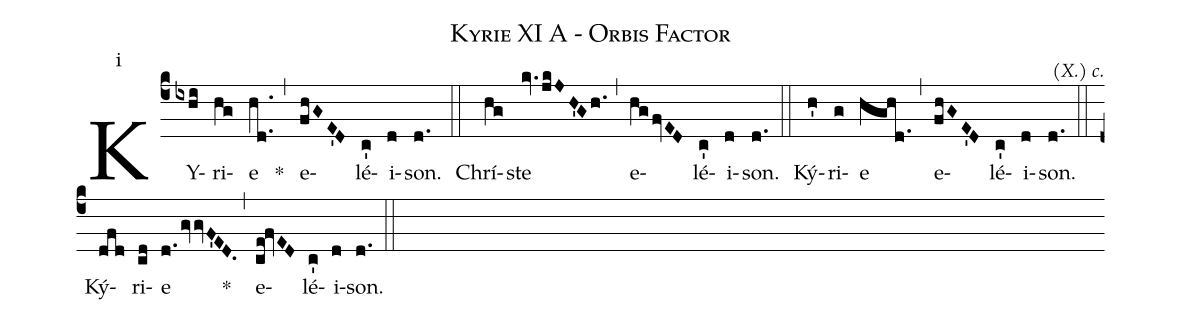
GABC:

name:Kyrie XI A - Orbis Factor;
mode:i;
commentary:(X.) c.;
%%
(c4) KY(ixhi)ri(hg)e(hd..) *(,) e(fhGE'D)lé(c')i(d)son.(d.) (::) Chrí(hg)ste(kv.jkJH'Gh.) (,) e(hg/fvED)lé(c')i(d)son.(d.) (::) Ký(h')ri(g)e(hghd.) (,) e(fhGE'D)lé(c')i(d)son.(d.) (::) Ký(dfd)ri(cd)e(d./gvvF'ED.) *(,) e(ce!fvED)lé(c')i(d)son.(d.) (::)
